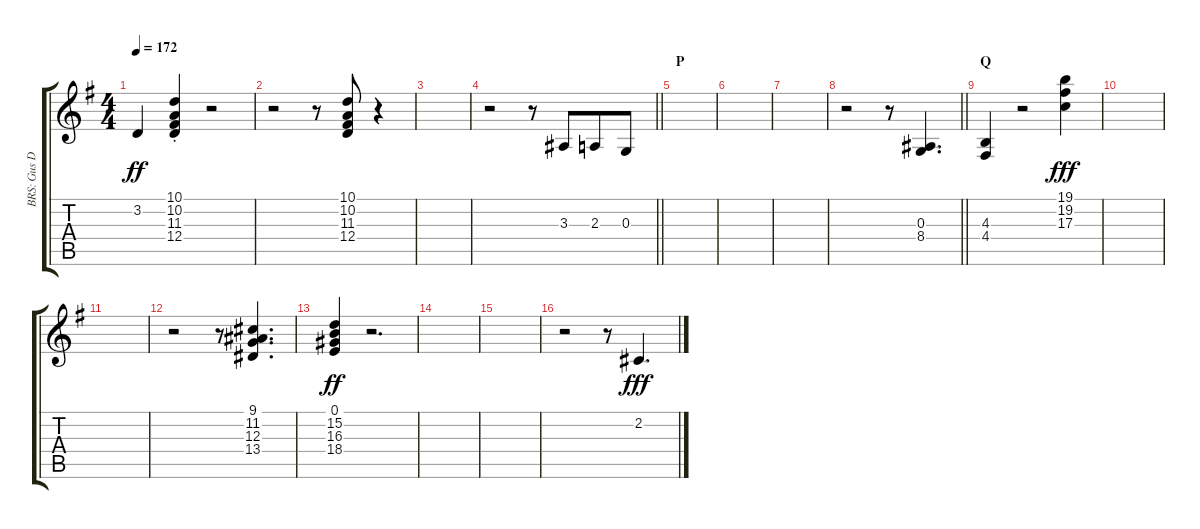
\track ("BRS: Gus Dudgeon" "BRS: Gus D") {instrument synthbrass1}
\staff {score tabs}
\tuning (E4 B3 G3 D3 A2 E2) {hide}
\ts (4 4)
\tempo 172
\clef g2
\ks g
3.2.4{dy ff} (10.1{st} 10.2{st} 11.3{st} 12.4{st}).4 r.2 |
r.2 r.8 (10.1 10.2 11.3 12.4).8 r.4 |
|
\barLineRight lightlight
r.2 r.8 3.3.8{beam merge} 2.3.8 0.3.8 |
\section ("" "P")
|
|
|
\barLineRight lightlight
r.2 r.8 (0.3 8.4).4{d} |
\section ("" "Q")
(4.3 4.4).4 r.2 (19.1 19.2 17.3).4{dy fff} |
|
|
r.2 r.8 (9.1 11.2 12.3 13.4).4{d} |
(0.1 15.2 16.3 18.4).4{dy ff} r.2{d} |
|
|
r.2 r.8 2.2.4{d dy fff}
